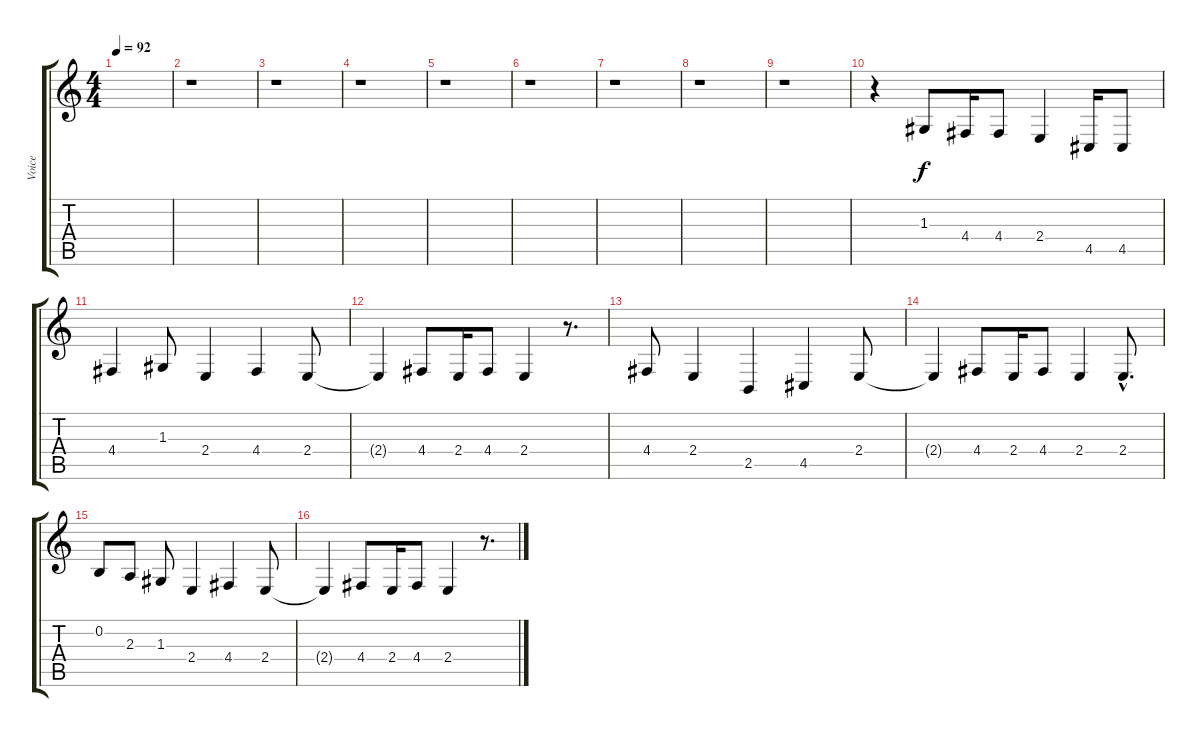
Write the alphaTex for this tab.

\track ("Voice" "Voice") {instrument altosax}
\staff {score tabs}
\tuning (E4 B3 G3 D3 A2 E2) {hide}
\ts (4 4)
\tempo 92
\clef g2
\ks c
|
r.1 |
r.1 |
r.1 |
r.1 |
r.1 |
r.1 |
r.1 |
r.1 |
r.4 1.3.8 4.4.16 4.4.8 2.4.4 4.5.16 4.5.8 |
4.4.4 1.3.8 2.4.4 4.4.4 2.4.8 |
2.4{t}.4 4.4.8 2.4.16 4.4.8 2.4.4 r.8{d} |
4.4.8 2.4.4 2.5.4 4.5.4 2.4.8 |
2.4{t}.4 4.4.8 2.4.16 4.4.8 2.4.4 2.4{hac}.8{d} |
0.2.8 2.3.8 1.3.8 2.4.4 4.4.4 2.4.8 |
2.4{t}.4 4.4.8 2.4.16 4.4.8 2.4.4 r.8{d}
